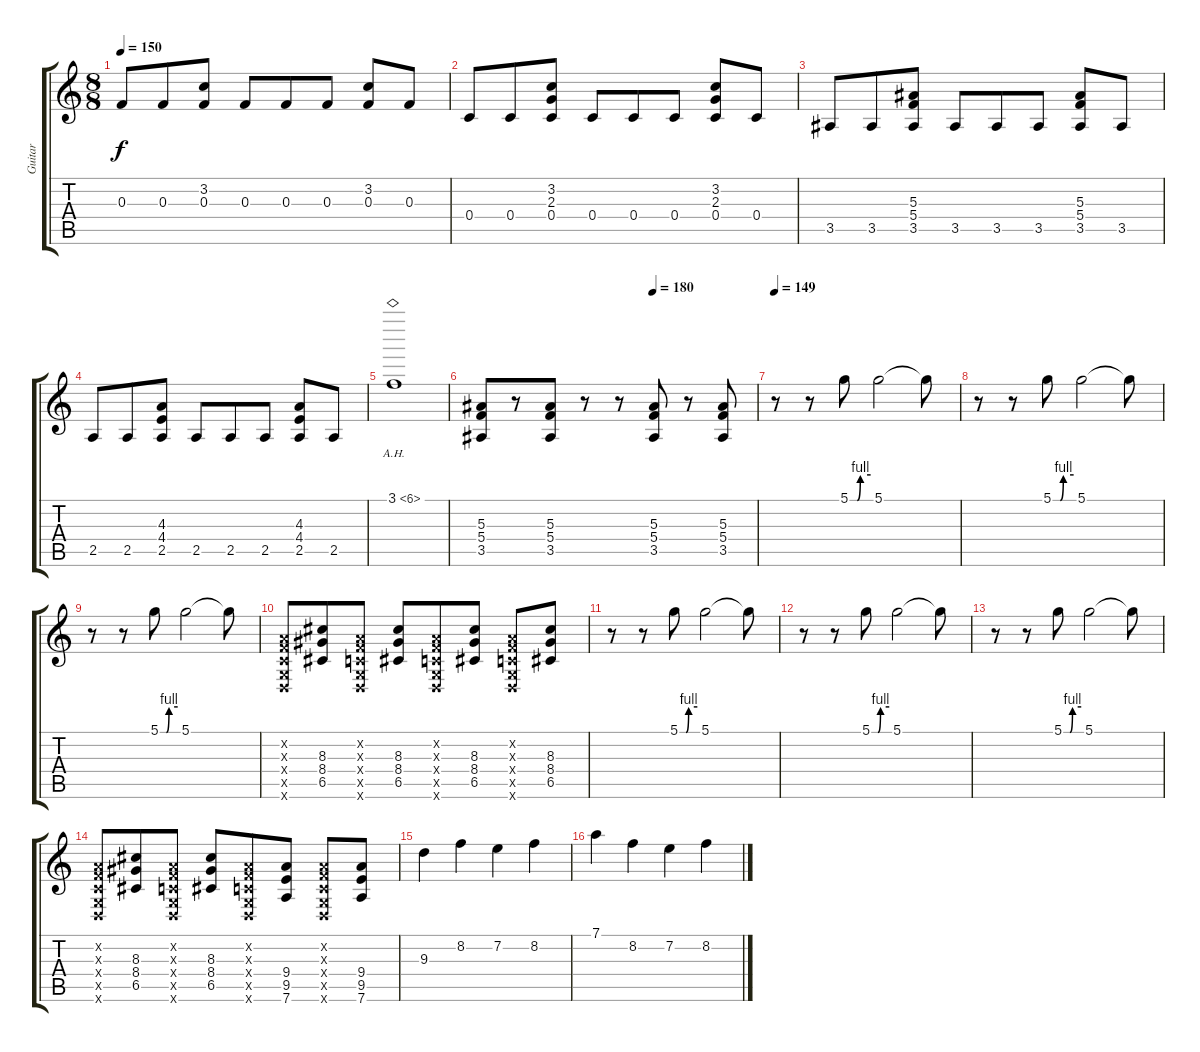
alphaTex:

\track ("Guitar" "Guitar") {instrument overdrivenguitar}
\staff {score tabs}
\tuning (D4 A3 F3 C3 G2 D2) {hide}
\ts (8 8)
\tempo 150
\clef g2
\ks c
0.3.8{dy f} 0.3.8 (3.2 0.3).8 0.3.8 0.3.8 0.3.8 (3.2 0.3).8 0.3.8 |
0.4.8 0.4.8 (3.2 2.3 0.4).8 0.4.8 0.4.8 0.4.8 (3.2 2.3 0.4).8 0.4.8 |
3.5.8 3.5.8 (5.3 5.4 3.5).8 3.5.8 3.5.8 3.5.8 (5.3 5.4 3.5).8 3.5.8 |
2.5.8 2.5.8 (4.3 4.4 2.5).8 2.5.8 2.5.8 2.5.8 (4.3 4.4 2.5).8 2.5.8 |
3.1{ah 3}.1 |
\tempo (180 0.625)
(5.3 5.4 3.5).8 r.8 (5.3 5.4 3.5).8 r.8 r.8 (5.3 5.4 3.5).8 r.8 (5.3 5.4 3.5).8 |
\tempo 149
r.8 r.8 5.1{be (custom 0 0 21 0 30 4 60 4)}.8 5.1.2 5.1{t}.8 |
r.8 r.8 5.1{be (custom 0 0 21 0 30 4 60 4)}.8 5.1.2 5.1{t}.8 |
r.8 r.8 5.1{be (custom 0 0 21 0 30 4 60 4)}.8 5.1.2 5.1{t}.8 |
(0.2{x} 0.3{x} 0.4{x} 0.5{x} 0.6{x}).8 (8.3 8.4 6.5).8 (0.2{x} 0.3{x} 0.4{x} 0.5{x} 0.6{x}).8 (8.3 8.4 6.5).8 (0.2{x} 0.3{x} 0.4{x} 0.5{x} 0.6{x}).8 (8.3 8.4 6.5).8 (0.2{x} 0.3{x} 0.4{x} 0.5{x} 0.6{x}).8 (8.3 8.4 6.5).8 |
r.8 r.8 5.1{be (custom 0 0 21 0 30 4 60 4)}.8 5.1.2 5.1{t}.8 |
r.8 r.8 5.1{be (custom 0 0 21 0 30 4 60 4)}.8 5.1.2 5.1{t}.8 |
r.8 r.8 5.1{be (custom 0 0 21 0 30 4 60 4)}.8 5.1.2 5.1{t}.8 |
(0.2{x} 0.3{x} 0.4{x} 0.5{x} 0.6{x}).8 (8.3 8.4 6.5).8 (0.2{x} 0.3{x} 0.4{x} 0.5{x} 0.6{x}).8 (8.3 8.4 6.5).8 (0.2{x} 0.3{x} 0.4{x} 0.5{x} 0.6{x}).8 (9.4 9.5 7.6).8 (0.2{x} 0.3{x} 0.4{x} 0.5{x} 0.6{x}).8 (9.4 9.5 7.6).8 |
9.3.4{volume 9 instrument electricguitarjazz} 8.2.4 7.2.4 8.2.4 |
7.1.4 8.2.4 7.2.4 8.2.4
